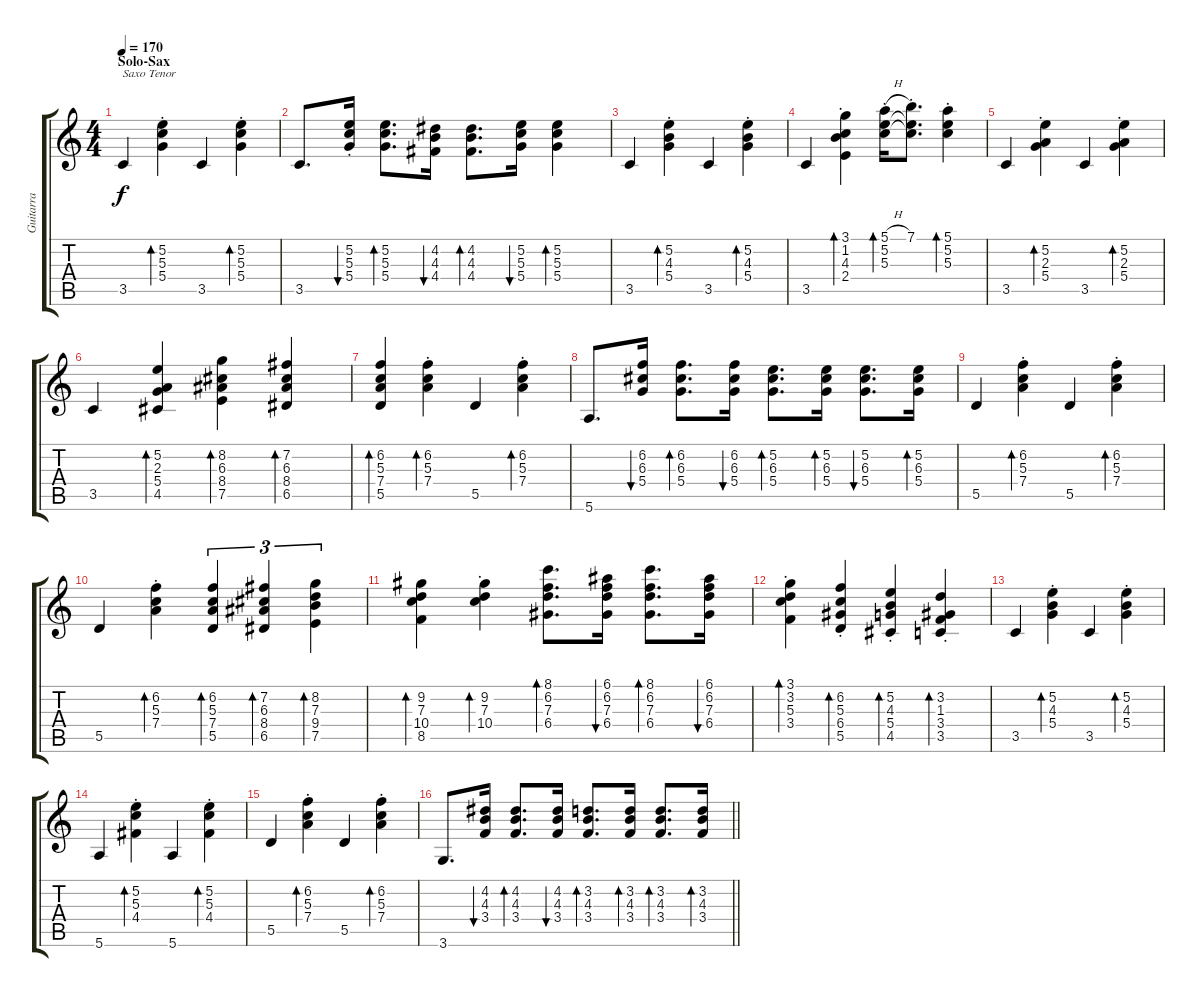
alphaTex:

\track ("Guitarra" "Guitarra") {instrument electricguitarjazz}
\staff {score tabs}
\tuning (E4 B3 G3 D3 A2 E2) {hide}
\ts (4 4)
\section ("" "Solo-Sax")
\tempo 170
\clef g2
\ks c
3.5.4{txt "Saxo Tenor" dy f} (5.2{st} 5.3{st} 5.4{st}).4{bd 60} 3.5.4 (5.2{st} 5.3{st} 5.4{st}).4{bd 60} |
3.5.8{d} (5.2{st} 5.3{st} 5.4{st}).16{bu 60} (5.2 5.3 5.4).8{d bd 60} (4.2 4.3 4.4).16{bu 60} (4.2 4.3 4.4).8{d bd 60} (5.2 5.3 5.4).16{bu 60} (5.2 5.3 5.4).4{bd 60} |
3.5.4 (5.2{st} 4.3{st} 5.4{st}).4{bd 60} 3.5.4 (5.2{st} 4.3{st} 5.4{st}).4{bd 60} |
3.5.4 (3.1 1.2{st} 4.3{st} 2.4{st}).4{bd 60} (5.1{h st} 5.2{st} 5.3{st}).16{bd 60} (7.1{st} 5.2{t} 5.3{t}).8{d} (5.1 5.2{st} 5.3{st}).4{bd 60} |
3.5.4 (5.2{st} 2.3{st} 5.4{st}).4{bd 60} 3.5.4 (5.2{st} 2.3{st} 5.4{st}).4{bd 60} |
3.5.4 (5.2 2.3 5.4 4.5).4{bd 60} (8.2 6.3 8.4 7.5).4{bd 60} (7.2 6.3 8.4 6.5).4{bd 60} |
(6.2 5.3 7.4 5.5).4{bd 60} (6.2{st} 5.3{st} 7.4{st}).4{bd 60} 5.5.4 (6.2{st} 5.3{st} 7.4{st}).4{bd 60} |
5.6.8{d} (6.2 6.3 5.4).16{bu 60} (6.2 6.3 5.4).8{d bd 60} (6.2 6.3 5.4).16{bu 60} (5.2 6.3 5.4).8{d bd 60} (5.2 6.3 5.4).16{bd 60} (5.2 6.3 5.4).8{d bu 60} (5.2 6.3 5.4).16{bd 60} |
5.5.4 (6.2{st} 5.3{st} 7.4{st}).4{bd 60} 5.5.4 (6.2{st} 5.3{st} 7.4{st}).4{bd 60} |
5.5.4 (6.2{st} 5.3{st} 7.4{st}).4{bd 60} (6.2 5.3 7.4 5.5).4{tu (3 2) bd 60} (7.2 6.3 8.4 6.5).4{tu (3 2) bd 60} (8.2 7.3 9.4 7.5).4{tu (3 2) bd 60} |
(9.2 7.3 10.4 8.5).4{bd 60} (9.2{st} 7.3{st} 10.4{st}).4{bd 60} (8.1 6.2 7.3 6.4).8{d bd 60} (6.1 6.2 7.3 6.4).16{bu 60} (8.1 6.2 7.3 6.4).8{d bd 60} (6.1 6.2 7.3 6.4).16{bu 60} |
(3.1{st} 3.2{st} 5.3{st} 3.4{st}).4{bd 60} (6.2{st} 5.3{st} 6.4{st} 5.5{st}).4{bd 60} (5.2{st} 4.3{st} 5.4{st} 4.5{st}).4{bd 60} (3.2{st} 1.3{st} 3.4{st} 3.5{st}).4{bd 60} |
3.5.4 (5.2{st} 4.3{st} 5.4{st}).4{bd 60} 3.5.4 (5.2{st} 4.3{st} 5.4{st}).4{bd 60} |
5.6.4 (5.2{st} 5.3{st} 4.4{st}).4{bd 60} 5.6.4 (5.2{st} 5.3{st} 4.4{st}).4{bd 60} |
5.5.4 (6.2{st} 5.3{st} 7.4{st}).4{bd 60} 5.5.4 (6.2{st} 5.3{st} 7.4{st}).4{bd 60} |
\barLineRight lightlight
3.6.8{d} (4.2 4.3 3.4).16{bu 60} (4.2 4.3 3.4).8{d bd 60} (4.2 4.3 3.4).16{bu 60} (3.2 4.3 3.4).8{d bd 60} (3.2 4.3 3.4).16{bd 60} (3.2 4.3 3.4).8{d bd 60} (3.2 4.3 3.4).16{bd 60}
